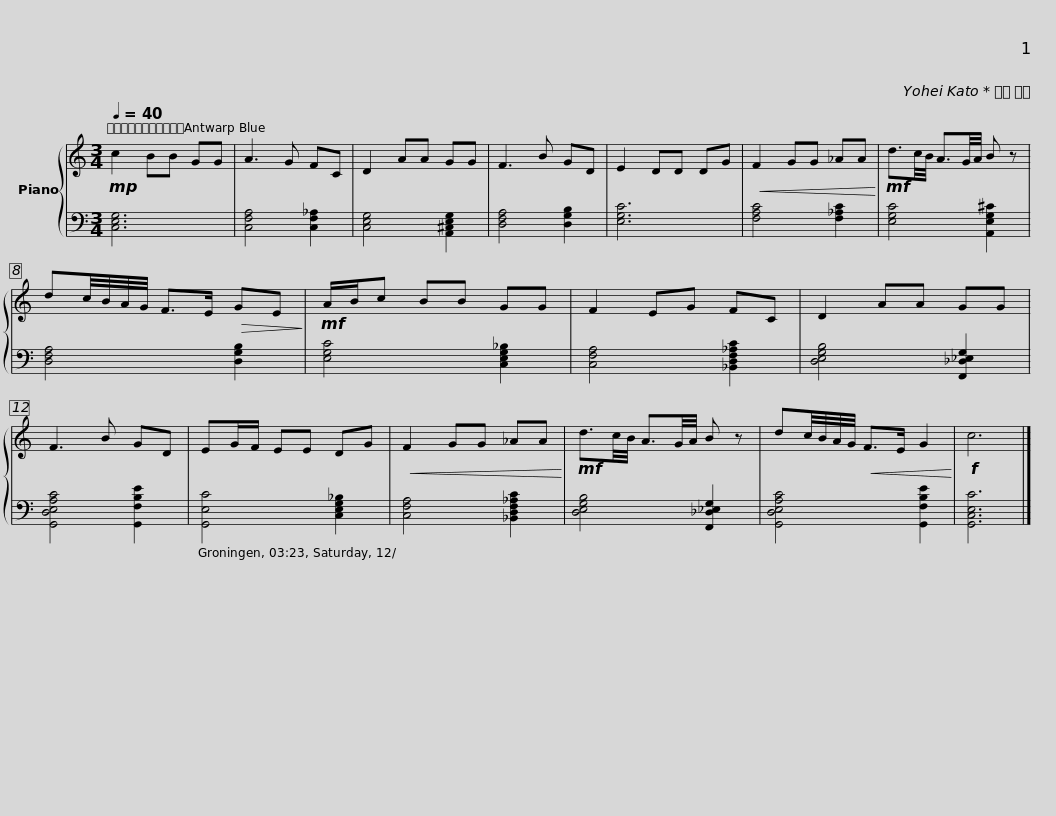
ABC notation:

X:1
%%score { 1 | 2 }
L:1/8
Q:1/4=40
M:3/4
I:linebreak $
K:C
V:1 treble
V:2 bass
V:1
!mp! c2 BB GG | A3 G FC | D2 AA GG | F3 B GD | E2 DD DG | %5
!<(! F2 GG _AA!<)! |$!mf! d3/2c/4B/4 A3/2G/4A/4 B z | dc/4B/4A/4G/4 F>E!>(! GE!>)! |!mf! A/B/c BB GG | F2 EG FC | %10
 D2 AA GG | F3 B GD |$ EG/F/ EE DG |!<(! F2 GG _AA!<)! |!mf! d3/2c/4B/4 A3/2G/4A/4 B z | %15
 dc/4B/4A/4G/4!<(! F>E G2!<)! |!f! c6 |] %17
V:2
 [C,E,G,]6 | [C,F,A,]4 [C,F,_A,]2 | [C,E,G,]4 [A,,^C,E,G,]2 | [D,F,A,]4 [D,G,B,]2 | [E,G,C]6 | %5
 [F,A,C]4 [F,_A,C]2 |$ [E,G,C]4 [A,,E,G,^C]2 | [D,F,A,]4 [D,G,B,]2 | [E,G,C]4 [C,E,G,_B,]2 | [C,F,A,]4 [_B,,D,F,_A,C]2 | %10
 [D,E,G,B,]4 [F,,_D,_E,G,]2 | [G,,D,E,A,C]4 [G,,F,B,E]2 |$ [G,,E,C]4 [C,E,G,_B,]2 | [C,F,A,]4 [_B,,D,F,_A,C]2 | [D,E,G,B,]4 [F,,_D,_E,G,]2 | %15
 [G,,D,E,A,C]4 [G,,F,B,E]2 | [G,,C,E,C]6 |] %17
